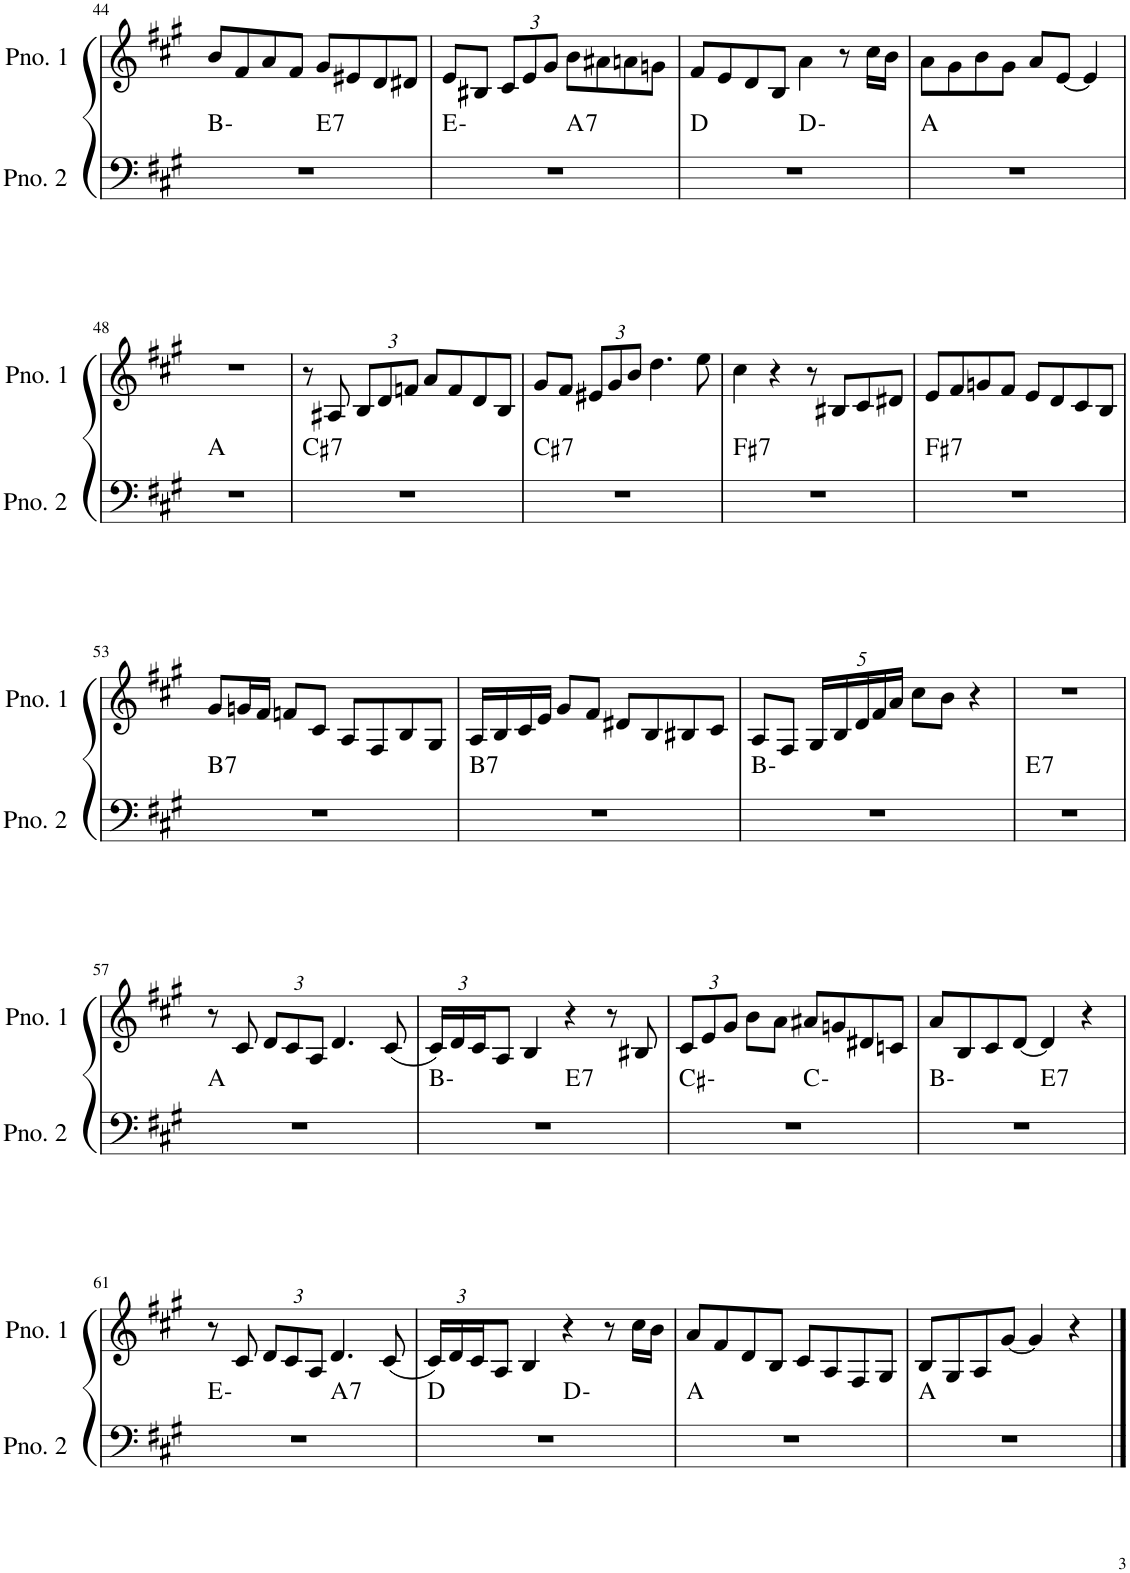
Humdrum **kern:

**kern	**harte	**kern
*part2	*part2	*part1
*staff2	*	*staff1
*I"ピアノ 2	*	*I"ピアノ 1
!!LO:PB:g=z
*clefF4	*	*clefG2
*k[f#c#g#]	*	*k[f#c#g#]
*M4/4	*	*M4/4
=44	=44	=44
*^	*	*
1r	2ryy	B:min	8b/L
.	.	.	8f#/
.	.	.	8a/
.	.	.	8f#/J
!	!	!LO:H:kt=7	!
.	2ryy	E:7	8g#/L
.	.	.	8e#X/
.	.	.	8d/
.	.	.	8d#X/J
=45	=45	=45	=45
1r	2ryy	E:min	8e/L
.	.	.	8B#X/J
*	*	*	*Xbrackettup
.	.	.	12c#/L
.	.	.	12e/
.	.	.	12g#/J
!	!	!LO:H:kt=7	!
.	2ryy	A:7	8b\L
.	.	.	8a#X\
.	.	.	8an\
.	.	.	8gn\J
=46	=46	=46	=46
1r	2ryy	D:maj	8f#/L
.	.	.	8e/
.	.	.	8d/
.	.	.	8B/J
.	2ryy	D:min	4a\
.	.	.	8r
.	.	.	16cc#\LL
.	.	.	16b\JJ
*v	*v	*	*
=47	=47	=47
1r	A:maj	8a\L
.	.	8g#\
.	.	8b\
.	.	8g#\J
.	.	8a/L
.	.	[8e/J
.	.	4e/]
!!LO:LB:g=z
=48	=48	=48
1r	A:maj	1r
=49	=49	=49
!	!LO:H:kt=7	!
1r	C#:7	8r
.	.	8A#X/
.	.	12B/L
.	.	12d/
.	.	12fn/J
.	.	8a/L
.	.	8f/
.	.	8d/
.	.	8B/J
=50	=50	=50
!	!LO:H:kt=7	!
1r	C#:7	8g#/L
.	.	8f#/J
.	.	12e#X/L
.	.	12g#/
.	.	12b/J
.	.	4.dd\
.	.	8ee\
=51	=51	=51
!	!LO:H:kt=7	!
1r	F#:7	4cc#\
.	.	4r
.	.	8r
.	.	8B#X/L
.	.	8c#/
.	.	8d#X/J
=52	=52	=52
!	!LO:H:kt=7	!
1r	F#:7	8e/L
.	.	8f#/
.	.	8gn/
.	.	8f#/J
.	.	8e/L
.	.	8d/
.	.	8c#/
.	.	8B/J
!!LO:LB:g=z
=53	=53	=53
!	!LO:H:kt=7	!
1r	B:7	8g#/L
.	.	16gn/L
.	.	16f#/JJ
.	.	8fn/L
.	.	8c#/J
.	.	8A/L
.	.	8F#/
.	.	8B/
.	.	8G#/J
=54	=54	=54
!	!LO:H:kt=7	!
1r	B:7	16A/LL
.	.	16B/
.	.	16c#/
.	.	16e/JJ
.	.	8g#/L
.	.	8f#/J
.	.	8d#X/L
.	.	8B/
.	.	8B#X/
.	.	8c#/J
=55	=55	=55
1r	B:min	8A/L
.	.	8F#/J
.	.	20G#/LL
.	.	20B/
.	.	20d/
.	.	20f#/
.	.	20a/JJ
.	.	8cc#\L
.	.	8b\J
.	.	4r
=56	=56	=56
!	!LO:H:kt=7	!
1r	E:7	1r
!!LO:LB:g=z
=57	=57	=57
1r	A:maj	8r
.	.	8c#/
.	.	12d/L
.	.	12c#/
.	.	12A/J
.	.	4.d/
.	.	(8c#/
=58	=58	=58
*^	*	*
1r	2ryy	B:min	24c#/LL)
.	.	.	24d/
.	.	.	24c#/J
.	.	.	8A/J
.	.	.	4B/
!	!	!LO:H:kt=7	!
.	2ryy	E:7	4r
.	.	.	8r
.	.	.	8B#X/
=59	=59	=59	=59
1r	2ryy	C#:min	12c#/L
.	.	.	12e/
.	.	.	12g#/J
.	.	.	8b\L
.	.	.	8a\J
.	2ryy	C:min	8a#X/L
.	.	.	8gn/
.	.	.	8d#X/
.	.	.	8cn/J
=60	=60	=60	=60
1r	2ryy	B:min	8a/L
.	.	.	8B/
.	.	.	8c#/
.	.	.	[8d/J
!	!	!LO:H:kt=7	!
.	2ryy	E:7	4d/]
.	.	.	4r
!!LO:LB:g=z
=61	=61	=61	=61
1r	2ryy	E:min	8r
.	.	.	8c#/
.	.	.	12d/L
.	.	.	12c#/
.	.	.	12A/J
!	!	!LO:H:kt=7	!
.	2ryy	A:7	4.d/
.	.	.	(8c#/
=62	=62	=62	=62
1r	2ryy	D:maj	24c#/LL)
.	.	.	24d/
.	.	.	24c#/J
.	.	.	8A/J
.	.	.	4B/
.	2ryy	D:min	4r
.	.	.	8r
.	.	.	16cc#\LL
.	.	.	16b\JJ
*v	*v	*	*
=63	=63	=63
1r	A:maj	8a/L
.	.	8f#/
.	.	8d/
.	.	8B/J
.	.	8c#/L
.	.	8A/
.	.	8F#/
.	.	8G#/J
=64	=64	=64
1r	A:maj	8B/L
.	.	8G#/
.	.	8A/
.	.	[8g#/J
.	.	4g#/]
.	.	4r
==	==	==
*-	*-	*-
